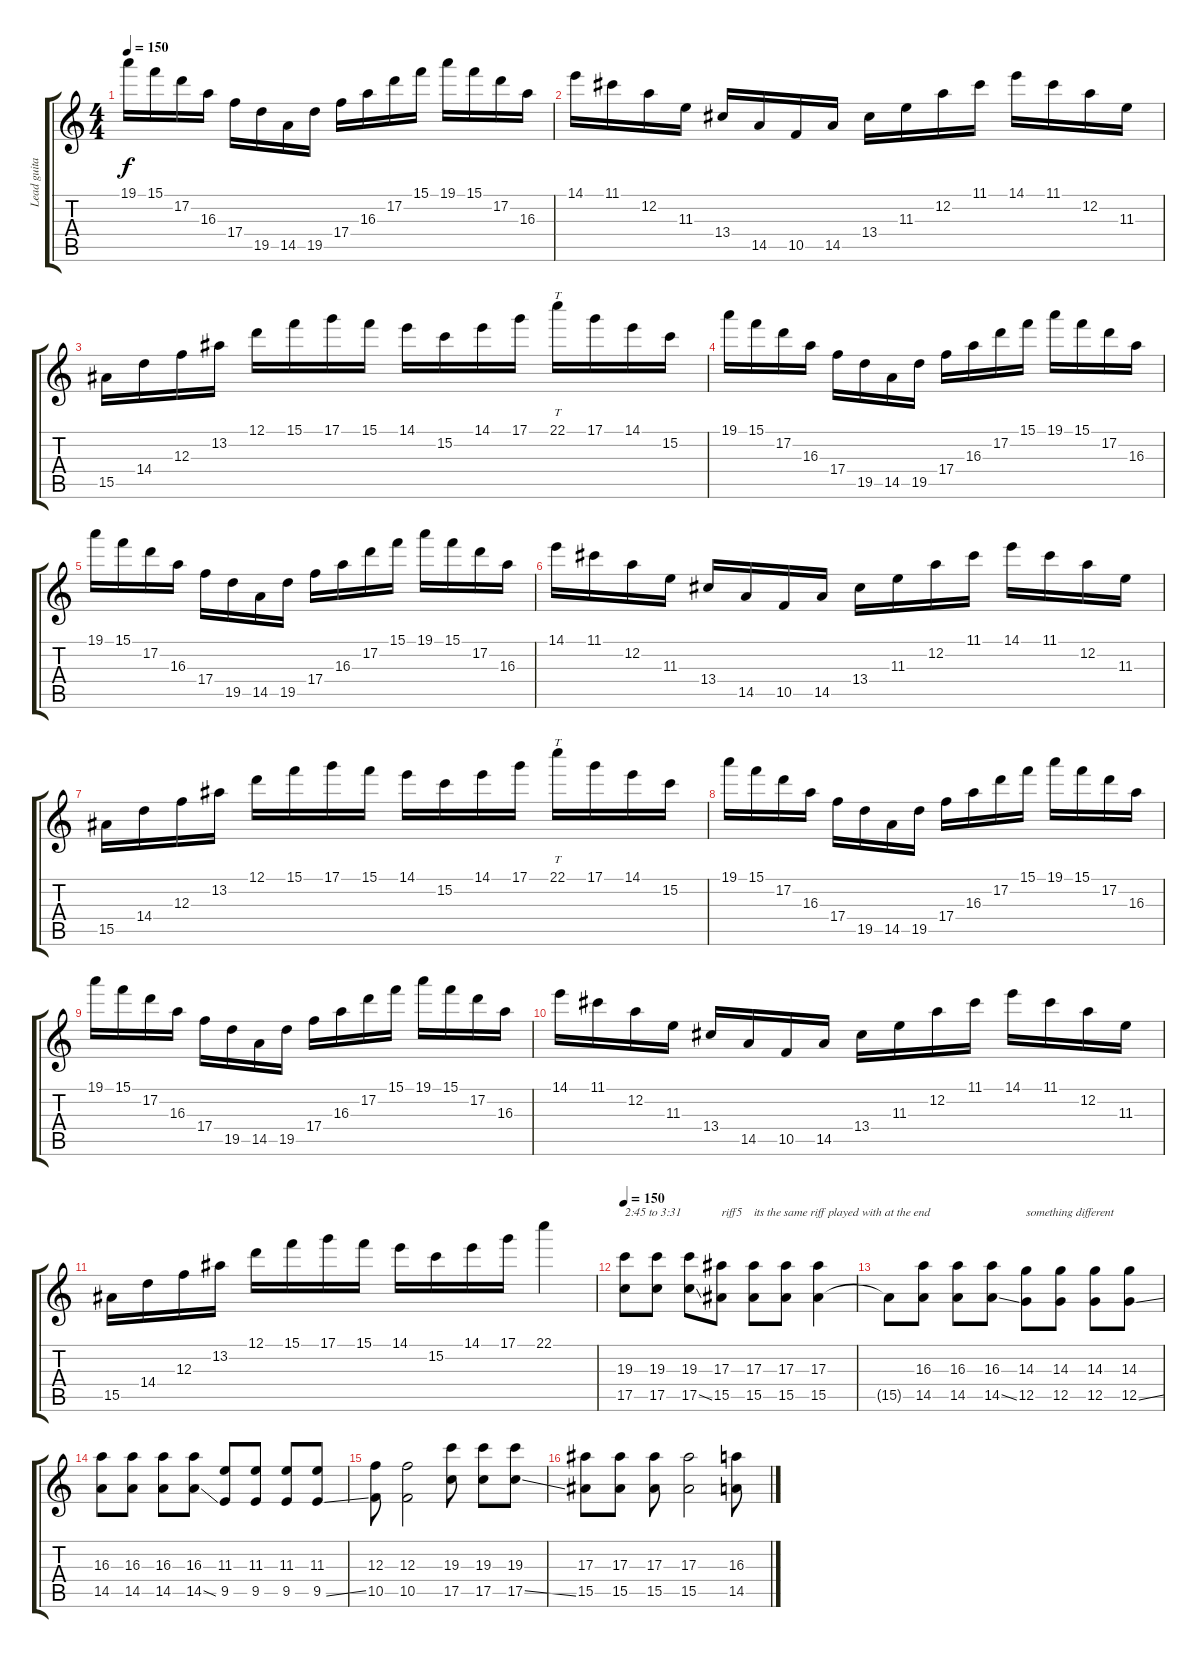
\track ("Lead guitar" "Lead guita") {instrument distortionguitar}
\staff {score tabs}
\tuning (D4 A3 F3 C3 G2 D2) {hide}
\ts (4 4)
\tempo 150
\clef g2
\ks c
19.1.16{dy f} 15.1.16 17.2.16 16.3.16 17.4.16 19.5.16 14.5.16 19.5.16 17.4.16 16.3.16 17.2.16 15.1.16 19.1.16 15.1.16 17.2.16 16.3.16 |
14.1.16 11.1.16 12.2.16 11.3.16 13.4.16 14.5.16 10.5.16 14.5.16 13.4.16 11.3.16 12.2.16 11.1.16 14.1.16 11.1.16 12.2.16 11.3.16 |
15.5.16 14.4.16 12.3.16 13.2.16 12.1.16 15.1.16 17.1.16 15.1.16 14.1.16 15.2.16 14.1.16 17.1.16 22.1.16{tt} 17.1.16 14.1.16 15.2.16 |
19.1.16 15.1.16 17.2.16 16.3.16 17.4.16 19.5.16 14.5.16 19.5.16 17.4.16 16.3.16 17.2.16 15.1.16 19.1.16 15.1.16 17.2.16 16.3.16 |
19.1.16 15.1.16 17.2.16 16.3.16 17.4.16 19.5.16 14.5.16 19.5.16 17.4.16 16.3.16 17.2.16 15.1.16 19.1.16 15.1.16 17.2.16 16.3.16 |
14.1.16 11.1.16 12.2.16 11.3.16 13.4.16 14.5.16 10.5.16 14.5.16 13.4.16 11.3.16 12.2.16 11.1.16 14.1.16 11.1.16 12.2.16 11.3.16 |
15.5.16 14.4.16 12.3.16 13.2.16 12.1.16 15.1.16 17.1.16 15.1.16 14.1.16 15.2.16 14.1.16 17.1.16 22.1.16{tt} 17.1.16 14.1.16 15.2.16 |
19.1.16 15.1.16 17.2.16 16.3.16 17.4.16 19.5.16 14.5.16 19.5.16 17.4.16 16.3.16 17.2.16 15.1.16 19.1.16 15.1.16 17.2.16 16.3.16 |
19.1.16 15.1.16 17.2.16 16.3.16 17.4.16 19.5.16 14.5.16 19.5.16 17.4.16 16.3.16 17.2.16 15.1.16 19.1.16 15.1.16 17.2.16 16.3.16 |
14.1.16 11.1.16 12.2.16 11.3.16 13.4.16 14.5.16 10.5.16 14.5.16 13.4.16 11.3.16 12.2.16 11.1.16 14.1.16 11.1.16 12.2.16 11.3.16 |
15.5.16 14.4.16 12.3.16 13.2.16 12.1.16 15.1.16 17.1.16 15.1.16 14.1.16 15.2.16 14.1.16 17.1.16 22.1.4 |
\tempo 150
(19.3 17.5).8{txt "2:45 to 3:31"} (19.3 17.5).8 (19.3 17.5{ss}).8 (17.3 15.5).8{txt "riff5"} (17.3 15.5).8{txt "its the same riff played with at the end"} (17.3 15.5).8 (17.3 15.5).4 |
15.5{t}.8 (16.3 14.5).8 (16.3 14.5).8 (16.3 14.5{ss}).8 (14.3 12.5).8{txt "something different"} (14.3 12.5).8 (14.3 12.5).8 (14.3 12.5{ss}).8 |
(16.3 14.5).8 (16.3 14.5).8 (16.3 14.5).8 (16.3 14.5{ss}).8 (11.3 9.5).8 (11.3 9.5).8 (11.3 9.5).8 (11.3 9.5{ss}).8 |
(12.3 10.5).8 (12.3 10.5).2 (19.3 17.5).8 (19.3 17.5).8 (19.3 17.5{ss}).8 |
(17.3 15.5).8 (17.3 15.5).8 (17.3 15.5).8 (17.3 15.5).2 (16.3 14.5).8
